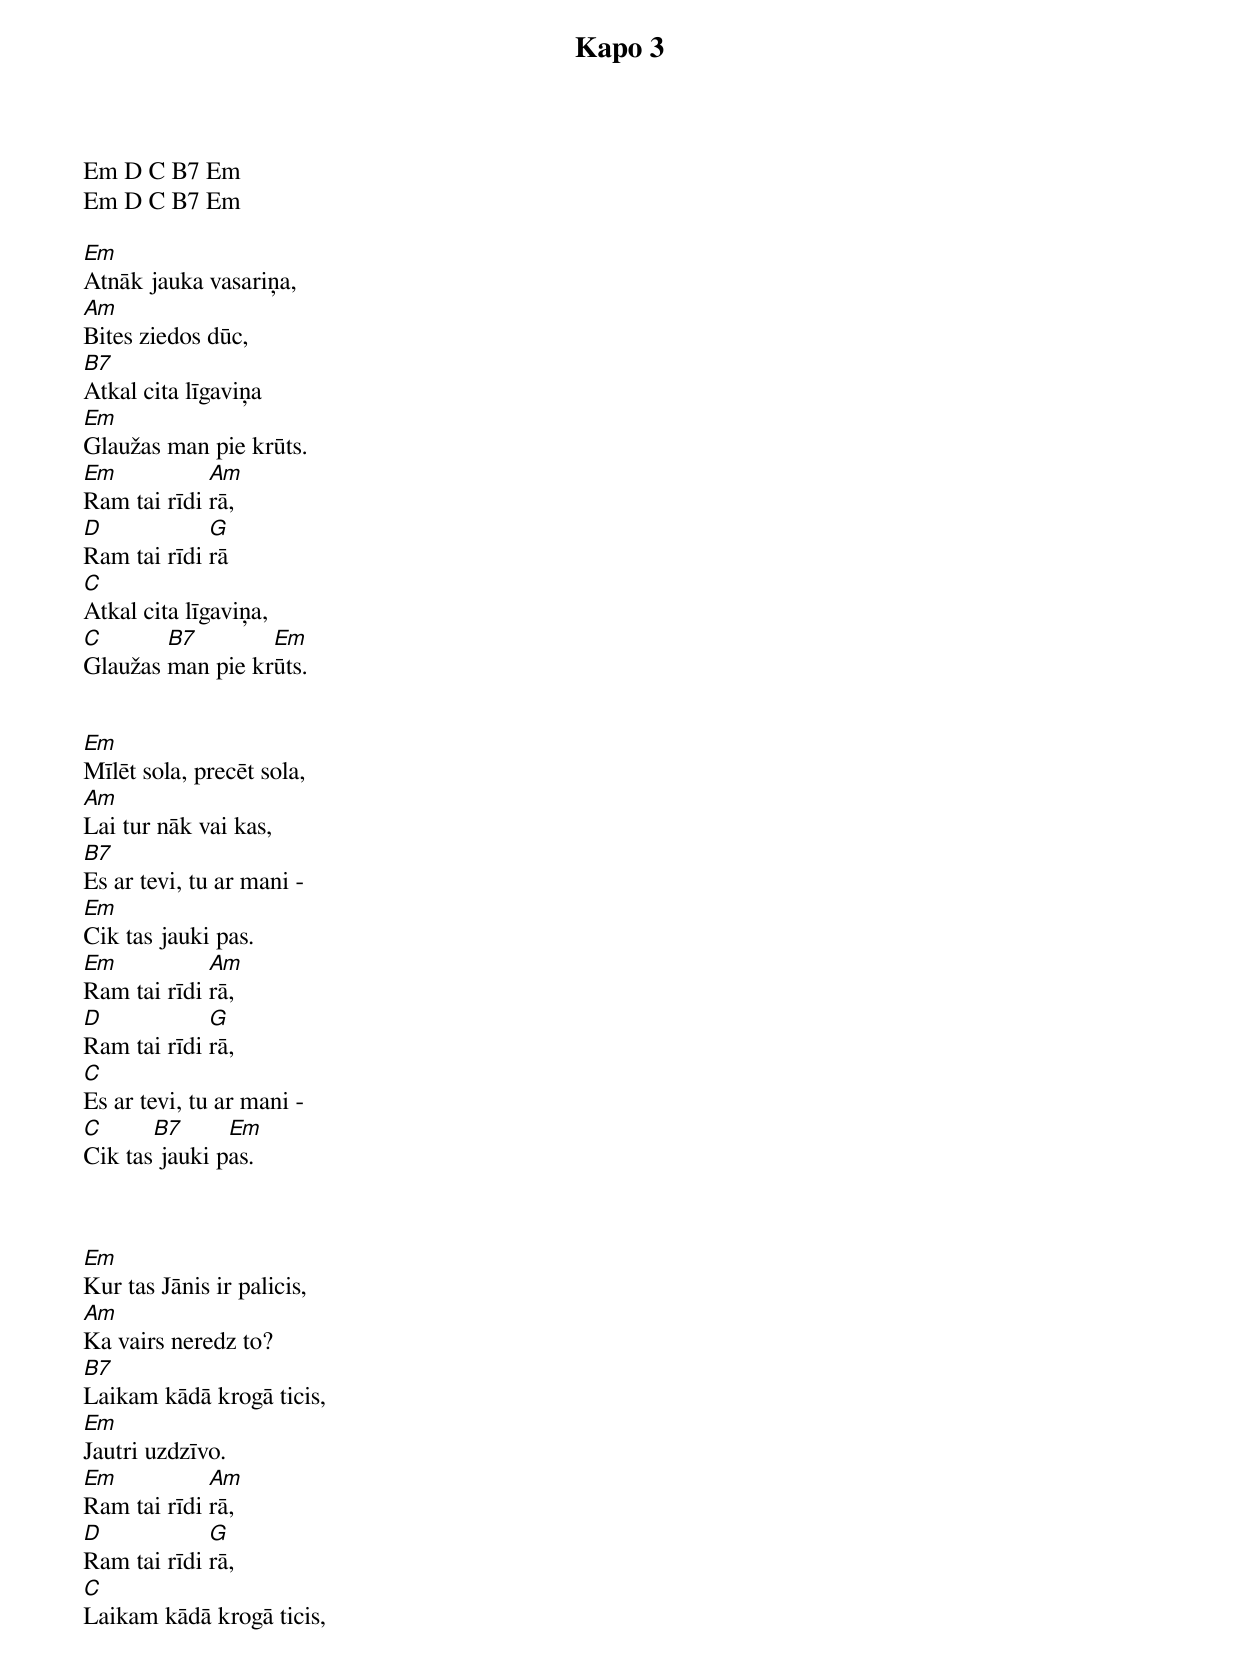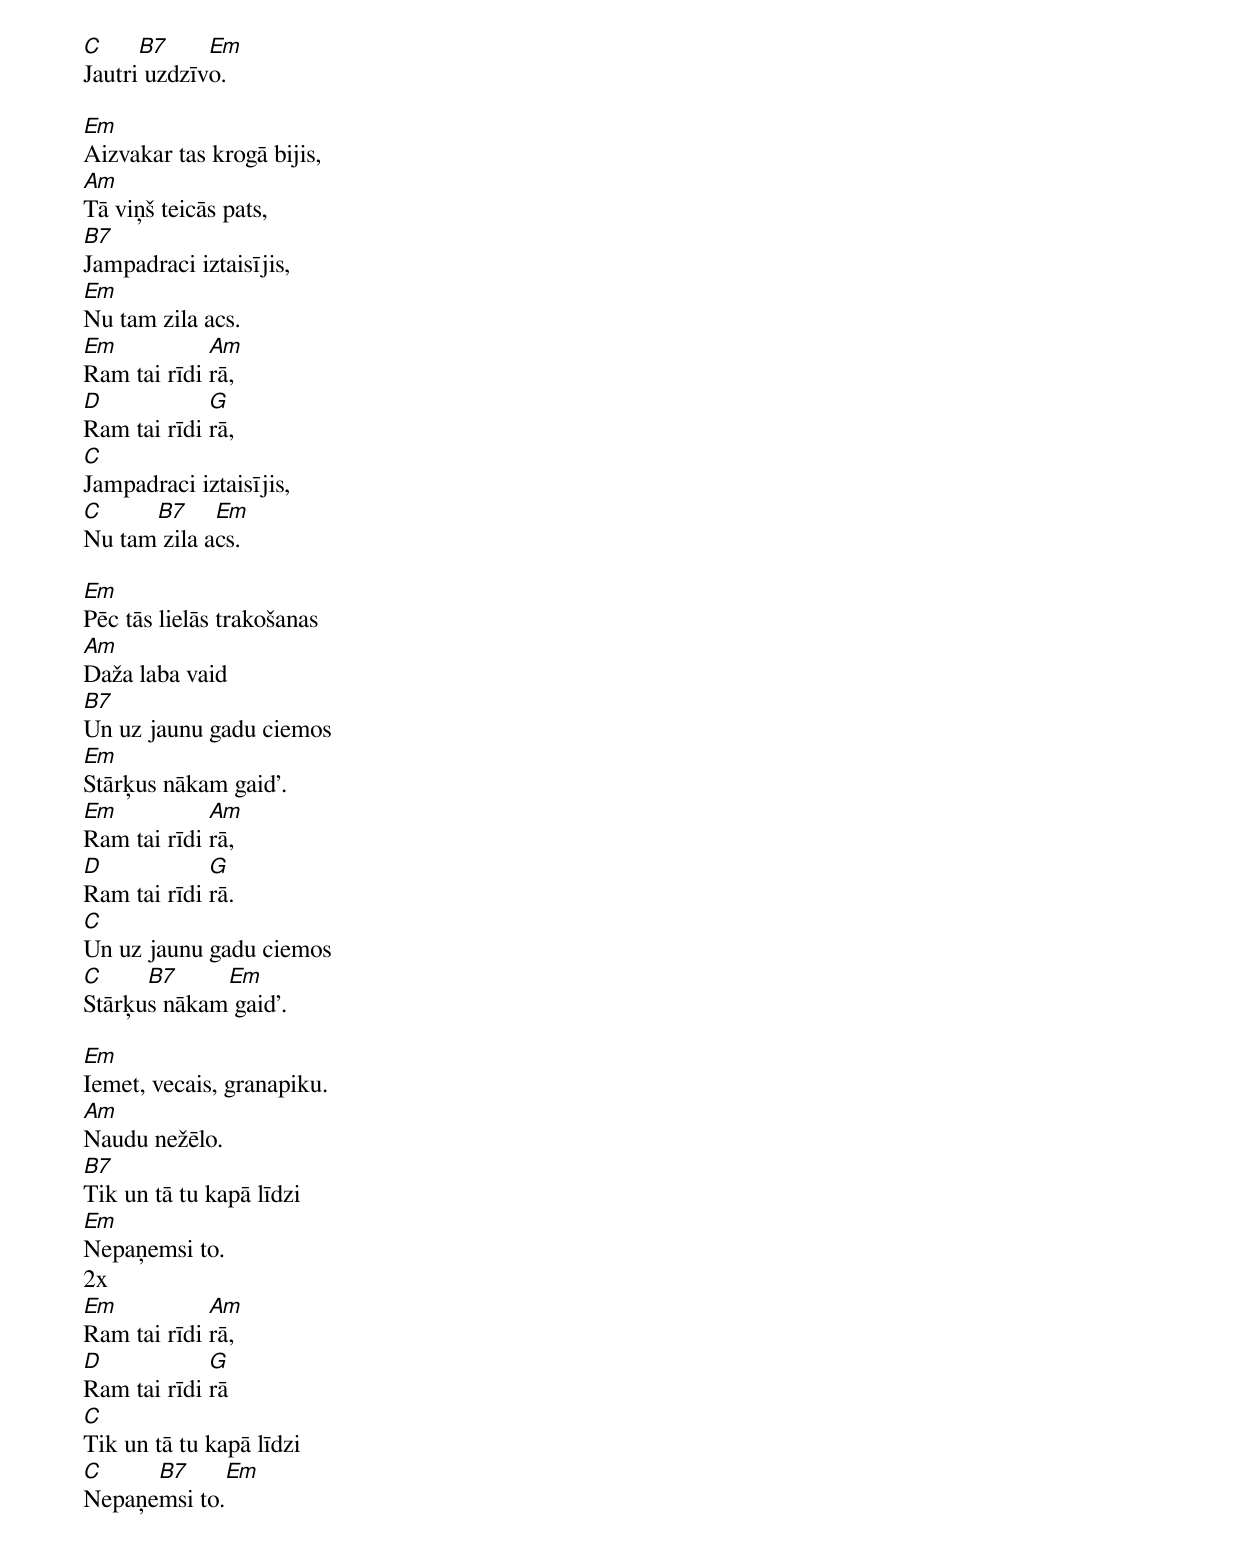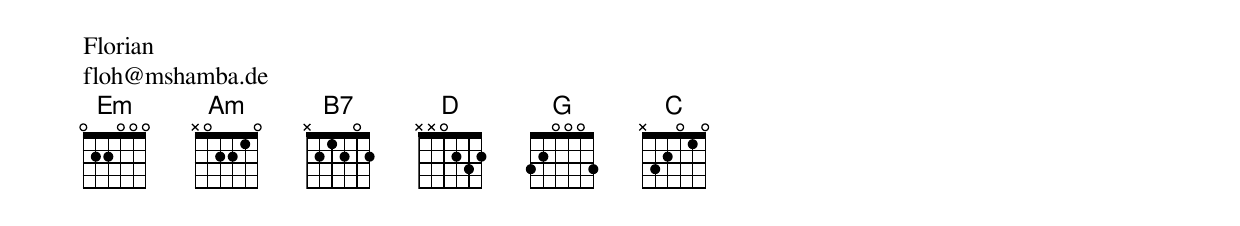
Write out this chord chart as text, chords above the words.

Kapo 3

Em D C B7 Em
Em D C B7 Em

Em
Atnāk jauka vasariņa,
Am
Bites ziedos dūc,
B7
Atkal cita līgaviņa
Em
Glaužas man pie krūts.
Em	     Am
Ram tai rīdi rā,
D	     G
Ram tai rīdi rā
C
Atkal cita līgaviņa,
C	B7        Em
Glaužas man pie krūts.


Em
Mīlēt sola, precēt sola,
Am
Lai tur nāk vai kas,
B7
Es ar tevi, tu ar mani -
Em
Cik tas jauki pas.
Em           Am
Ram tai rīdi rā,
D            G
Ram tai rīdi rā,
C
Es ar tevi, tu ar mani -
C      B7      Em
Cik tas jauki pas.



Em
Kur tas Jānis ir palicis,
Am
Ka vairs neredz to?
B7
Laikam kādā krogā ticis,
Em
Jautri uzdzīvo.
Em           Am
Ram tai rīdi rā,
D            G
Ram tai rīdi rā,
C
Laikam kādā krogā ticis,
C     B7     Em
Jautri uzdzīvo.

Em
Aizvakar tas krogā bijis,
Am
Tā viņš teicās pats,
B7
Jampadraci iztaisījis,
Em
Nu tam zila acs.
Em           Am
Ram tai rīdi rā,
D            G
Ram tai rīdi rā,
C
Jampadraci iztaisījis,
C     B7     Em
Nu tam zila acs.

Em
Pēc tās lielās trakošanas
Am
Daža laba vaid
B7
Un uz jaunu gadu ciemos
Em
Stārķus nākam gaid’.
Em           Am
Ram tai rīdi rā,
D            G
Ram tai rīdi rā.
C
Un uz jaunu gadu ciemos
C     B7     Em
Stārķus nākam gaid’.

Em
Iemet, vecais, granapiku.
Am
Naudu nežēlo.
B7
Tik un tā tu kapā līdzi
Em
Nepaņemsi to.
2x
Em           Am
Ram tai rīdi rā,
D            G
Ram tai rīdi rā
C
Tik un tā tu kapā līdzi
C     B7     Em
Nepaņemsi to.



Florian
floh@mshamba.de
